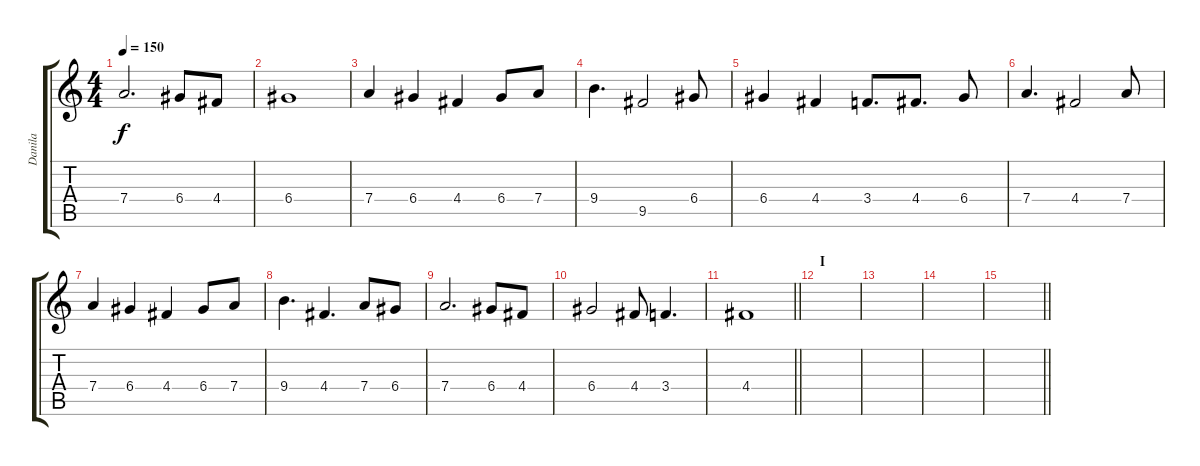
\track ("Danila" "Danila") {instrument electricguitarjazz}
\staff {score tabs}
\tuning (E4 B3 G3 D3 A2 E2) {hide}
\ts (4 4)
\tempo 150
\clef g2
\ks c
7.4.2{d dy f} 6.4.8 4.4.8 |
6.4.1 |
7.4.4 6.4.4 4.4.4 6.4.8 7.4.8 |
9.4.4{d} 9.5.2 6.4.8 |
6.4.4 4.4.4 3.4.8{d} 4.4.8{d} 6.4.8 |
7.4.4{d} 4.4.2 7.4.8 |
7.4.4 6.4.4 4.4.4 6.4.8 7.4.8 |
9.4.4{d} 4.4.4{d} 7.4.8 6.4.8 |
7.4.2{d} 6.4.8 4.4.8 |
6.4.2 4.4.8 3.4.4{d} |
\barLineRight lightlight
4.4.1 |
\section ("" "I")
|
|
|
\barLineRight lightlight
